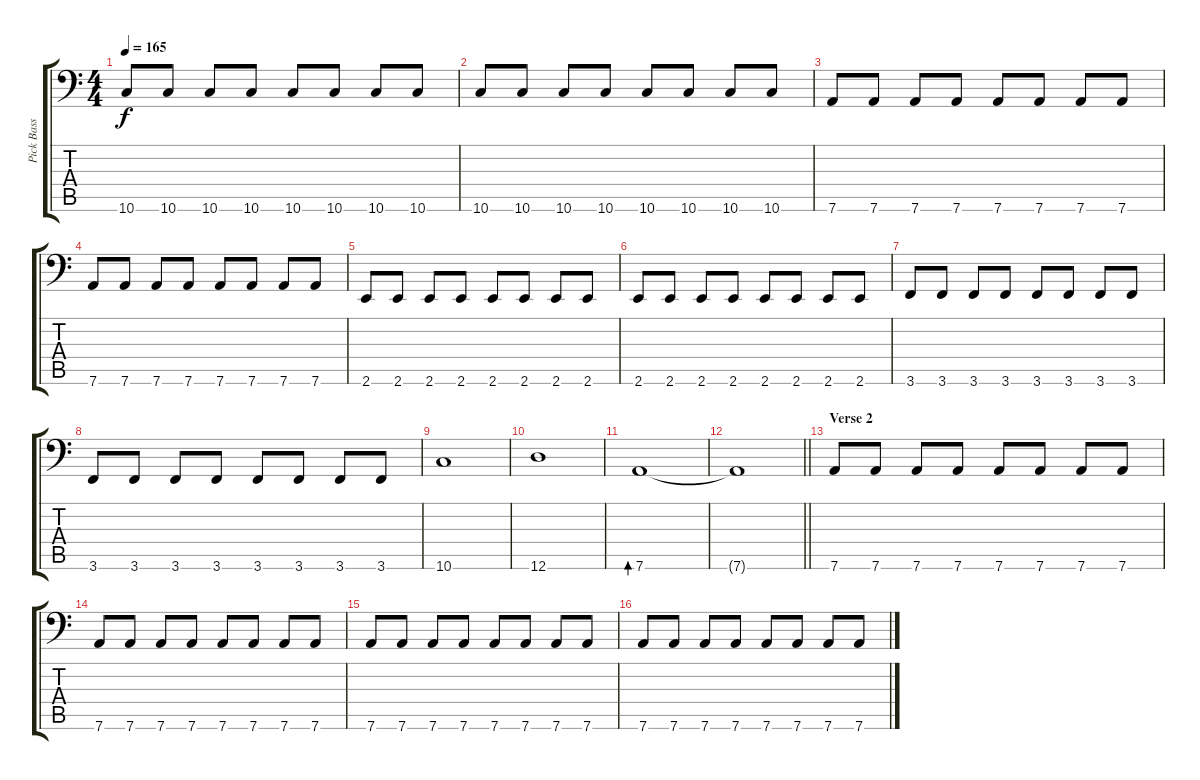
\track ("Pick Bass (Approx.)" "Pick Bass ") {instrument electricbassfinger}
\staff {score tabs}
\tuning (E3 B2 G2 D2 A1 D1) {hide}
\ts (4 4)
\tempo 165
\clef f4
\ks c
10.6.8{dy f} 10.6.8 10.6.8 10.6.8 10.6.8 10.6.8 10.6.8 10.6.8 |
10.6.8 10.6.8 10.6.8 10.6.8 10.6.8 10.6.8 10.6.8 10.6.8 |
7.6.8 7.6.8 7.6.8 7.6.8 7.6.8 7.6.8 7.6.8 7.6.8 |
7.6.8 7.6.8 7.6.8 7.6.8 7.6.8 7.6.8 7.6.8 7.6.8 |
2.6.8 2.6.8 2.6.8 2.6.8 2.6.8 2.6.8 2.6.8 2.6.8 |
2.6.8 2.6.8 2.6.8 2.6.8 2.6.8 2.6.8 2.6.8 2.6.8 |
3.6.8 3.6.8 3.6.8 3.6.8 3.6.8 3.6.8 3.6.8 3.6.8 |
3.6.8 3.6.8 3.6.8 3.6.8 3.6.8 3.6.8 3.6.8 3.6.8 |
10.6.1 |
12.6.1 |
7.6.1{bd 240} |
\barLineRight lightlight
7.6{t}.1 |
\section ("" "Verse 2")
7.6.8 7.6.8 7.6.8 7.6.8 7.6.8 7.6.8 7.6.8 7.6.8 |
7.6.8 7.6.8 7.6.8 7.6.8 7.6.8 7.6.8 7.6.8 7.6.8 |
7.6.8 7.6.8 7.6.8 7.6.8 7.6.8 7.6.8 7.6.8 7.6.8 |
7.6.8 7.6.8 7.6.8 7.6.8 7.6.8 7.6.8 7.6.8 7.6.8
